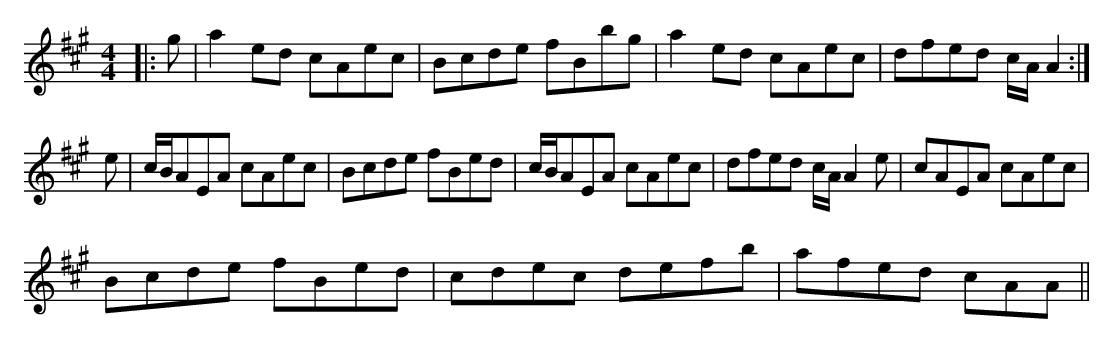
X:1
M:4/4
K:A
|:g|a2ed cAec|Bcde fBbg|a2ed cAec|dfed c/A/A2:|
e|c/B/AEA cAec|Bcde fBed|c/B/AEA cAec|dfed c/A/A2 e|cAEA cAec|
Bcde fBed|cdec defb|afed cAA||
